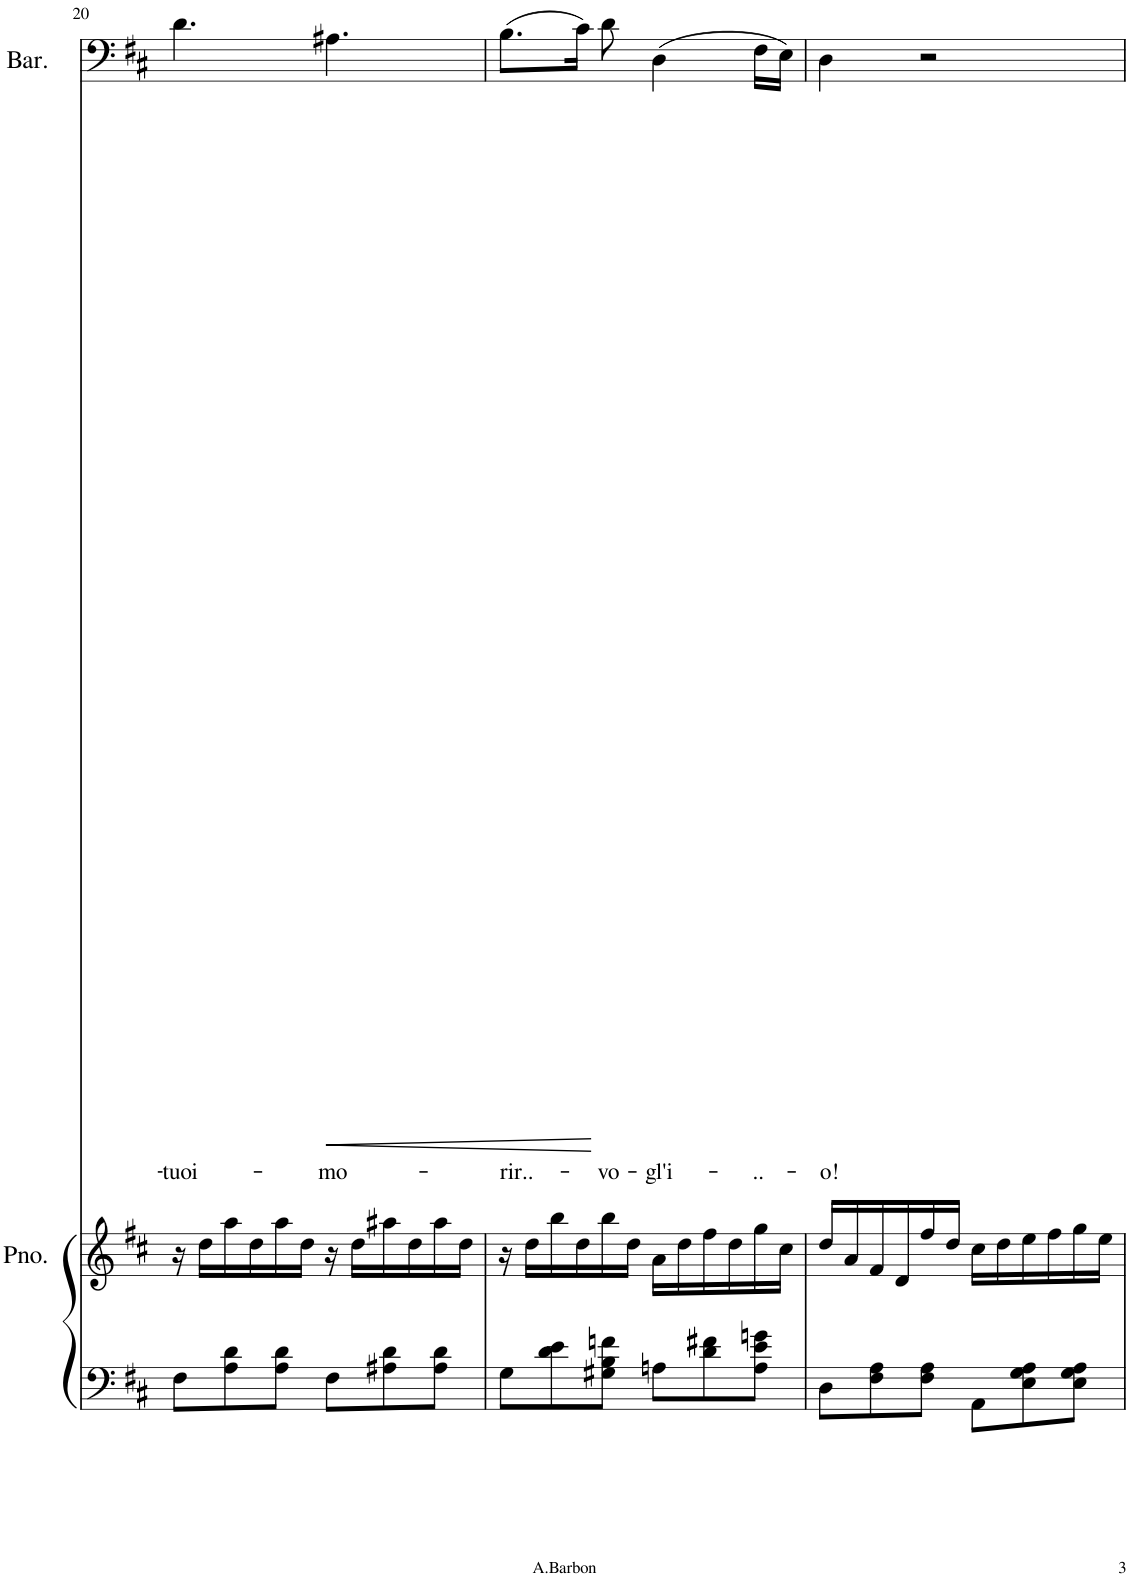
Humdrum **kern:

**kern	**kern	**kern	**text	**dynam
*part3	*part2	*part1	*part1	*part1
*staff3	*staff2	*staff1	*staff1	*staff1
*I"Piano	*I"Piano	*I"Baritone	*	*
*I'Pno	*I'Pno.	*I'Bar.	*	*
!!LO:PB:g=z
*clefF4	*clefG2	*clefF4	*	*
*k[f#c#]	*k[f#c#]	*k[f#c#]	*	*
*M6/8	*M6/8	*M6/8	*	*
=20	=20	=20	=20	=20
!	!	!	!LO:LY:b	!
8F#\L	16r	4.d\	-tuoi-	.
.	16dd\LL	.	.	.
8A\ 8d\	16aa\	.	.	.
.	16dd\	.	.	.
8A\ 8d\J	16aa\	.	.	.
.	16dd\JJ	.	.	.
!	!	!	!LO:LY:b	!LO:HP:b
8F#\L	16r	4.A#X\	-mo-	<
.	16dd\LL	.	.	.
8A#X\ 8d\	16aa#X\	.	.	.
.	16dd\	.	.	.
8A#\ 8d\J	16aa#\	.	.	.
.	16dd\JJ	.	.	.
=21	=21	=21	=21	=21
!	!	!	!LO:LY:b	!
8G\L	16r	(8.B\L	-rir..-	.
.	16dd\LL	.	.	.
8d\ 8e\	16bb\	.	.	.
.	16dd\	16c#\Jk)	.	.
!	!	!	!LO:LY:b	!
8G#X\ 8B\ 8fn\J	16bb\	8d\	-vo-	[
.	16dd\JJ	.	.	.
!	!	!	!LO:LY:b	!
8An\L	16a\LL	(4D\	-gl'i-	.
.	16dd\	.	.	.
8d\ 8f#X\	16ff#\	.	.	.
.	16dd\	.	.	.
!	!	!	!LO:LY:b	!
8A\ 8e\ 8gn\J	16gg\	16F#\LL	-..-	.
.	16cc#\JJ	16E\JJ)	.	.
=22	=22	=22	=22	=22
!	!	!	!LO:LY:b	!
8D\L	16dd/LL	4D\	-o!	.
.	16a/	.	.	.
8F#\ 8A\	16f#/	.	.	.
.	16d/	.	.	.
8F#\ 8A\J	16ff#/	2r	.	.
.	16dd/JJ	.	.	.
8AA\L	16cc#\LL	.	.	.
.	16dd\	.	.	.
8E\ 8G\ 8A\	16ee\	.	.	.
.	16ff#\	.	.	.
8E\ 8G\ 8A\J	16gg\	.	.	.
.	16ee\JJ	.	.	.
=	=	=	=	=
*-	*-	*-	*-	*-
